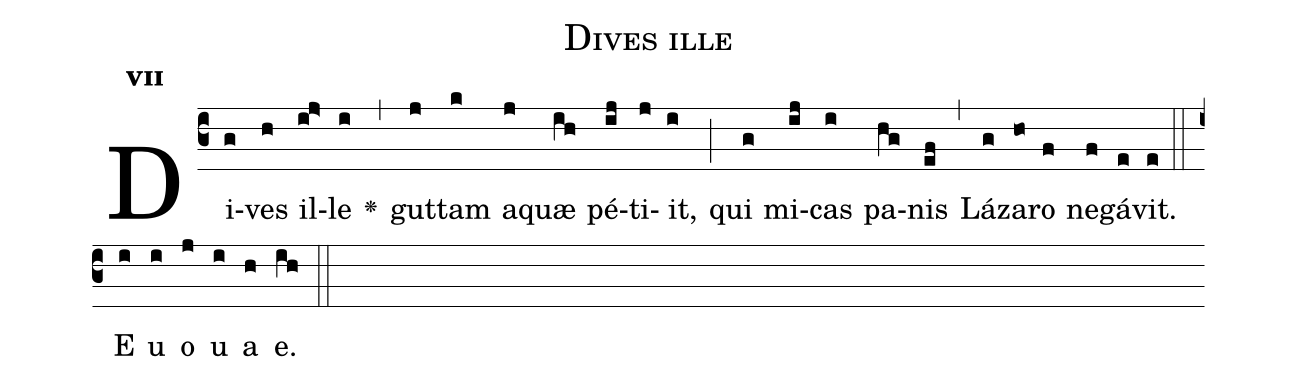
name:Dives ille;
office-part:Antiphona;
mode:7;
%%
initial-style: 1;
name: Dives ille
book: Antiphonae & Responsoria/Tomus II, p. 39;
occasion: Hebdomada II Quadragesimae Feria V;
office-part: Laudes Ant E;
user-notes: ;
commentary: ;
annotation: 7c2;
centering-scheme: english;
fontsize: 12;
font: OFLSortsMillGoudy;
height: 11;
width: 4.5;
%%
(c3)Di(g)ves(h) il(ij>)le(i) <v>\greheightstar</v>(,) gut(j)tam(k) a(j)quæ(ih) pé(ij)ti(j)it,(i) (;) qui(g) mi(ij)cas(i) pa(hg)nis(ef) (,) Lá(g)za(ho)ro(f) ne(f)gá(e)vit.(e) (::)
E(i) u(i) o(j) u(i) a(h) e.(ih) (::)
